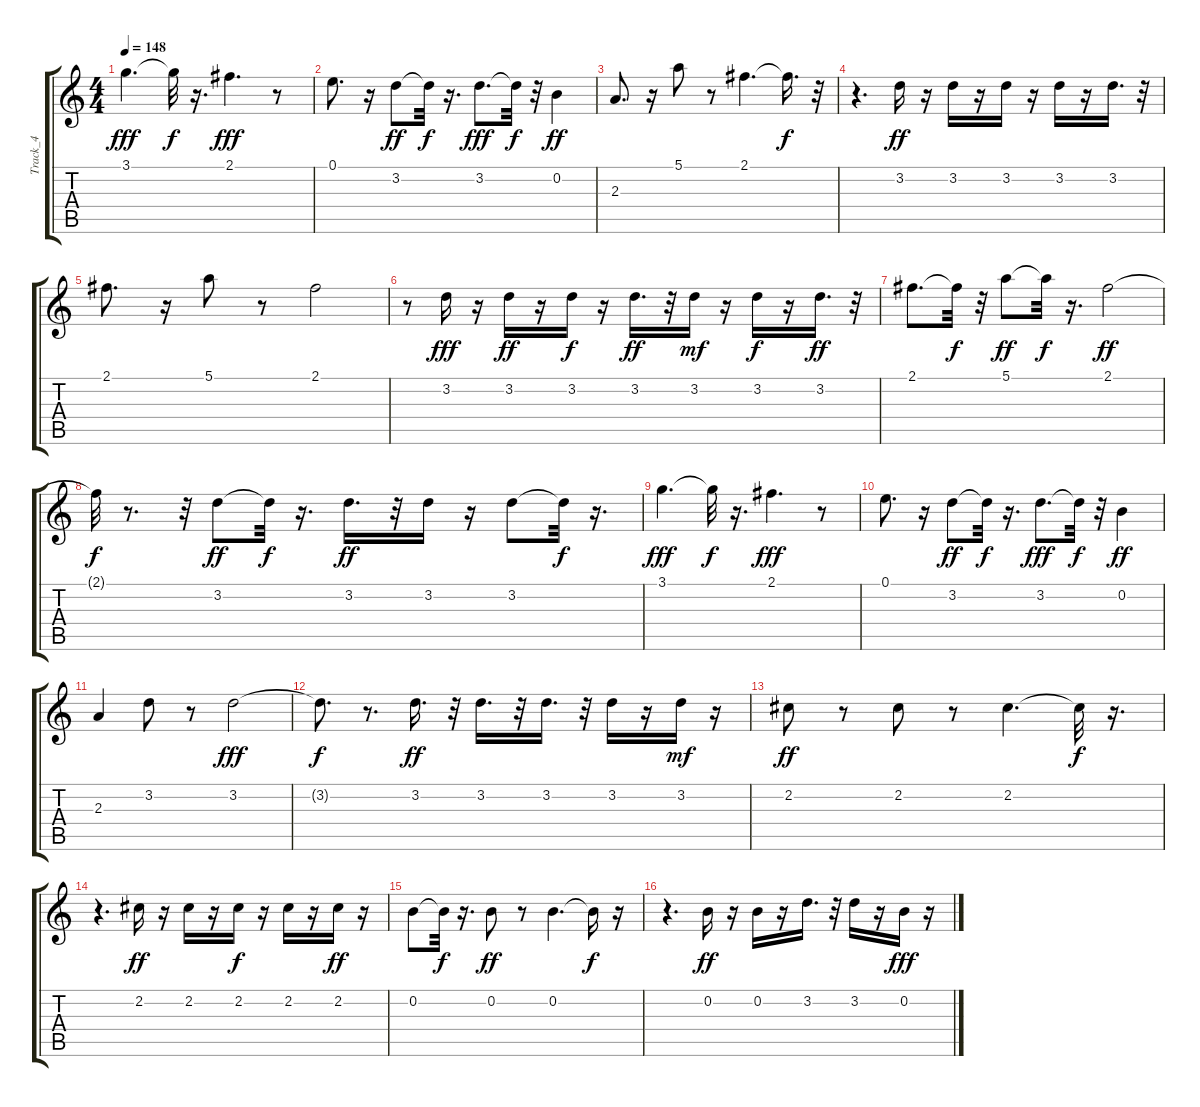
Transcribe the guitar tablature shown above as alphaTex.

\track ("Track_4" "Track_4") {instrument electricguitarjazz}
\staff {score tabs}
\tuning (E4 B3 G3 D3 A2 E2) {hide}
\ts (4 4)
\tempo 148
\clef g2
\ks c
3.1.4{d dy fff} 3.1{t}.32{dy f} r.16{d} 2.1.4{d dy fff} r.8 |
0.1.8{d} r.16 3.2.8{dy ff} 3.2{t}.32{dy f} r.16{d} 3.2.8{d dy fff} 3.2{t}.32{dy f} r.32 0.2.4{dy ff} |
2.3.8{d} r.16 5.1.8 r.8 2.1.4{d} 2.1{t}.16{d dy f} r.32 |
r.4{d} 3.2.16{dy ff} r.16 3.2.16 r.16 3.2.16 r.16 3.2.16 r.16 3.2.16{d} r.32 |
2.1.8{d} r.16 5.1.8 r.8 2.1.2 |
r.8 3.2.16{dy fff} r.16 3.2.16{dy ff} r.16 3.2.16{dy f} r.16 3.2.16{d dy ff} r.32 3.2.16{dy mf} r.16 3.2.16{dy f} r.16 3.2.16{d dy ff} r.32 |
2.1.8{d} 2.1{t}.32{dy f} r.32 5.1.8{dy ff} 5.1{t}.32{dy f} r.16{d} 2.1.2{dy ff} |
2.1{t}.32{dy f} r.8{d} r.32 3.2.8{dy ff} 3.2{t}.32{dy f} r.16{d} 3.2.16{d dy ff} r.32 3.2.16 r.16 3.2.8 3.2{t}.32{dy f} r.16{d} |
3.1.4{d dy fff} 3.1{t}.32{dy f} r.16{d} 2.1.4{d dy fff} r.8 |
0.1.8{d} r.16 3.2.8{dy ff} 3.2{t}.32{dy f} r.16{d} 3.2.8{d dy fff} 3.2{t}.32{dy f} r.32 0.2.4{dy ff} |
2.3.4 3.2.8 r.8 3.2.2{dy fff} |
3.2{t}.8{d dy f} r.8{d} 3.2.16{d dy ff} r.32 3.2.16{d} r.32 3.2.16{d} r.32 3.2.16 r.16 3.2.16{dy mf} r.16 |
2.2.8{dy ff} r.8 2.2.8 r.8 2.2.4{d} 2.2{t}.32{dy f} r.16{d} |
r.4{d} 2.2.16{dy ff} r.16 2.2.16 r.16 2.2.16{dy f} r.16 2.2.16 r.16 2.2.16{dy ff} r.16 |
0.2.8 0.2{t}.32{dy f} r.16{d} 0.2.8{dy ff} r.8 0.2.4{d} 0.2{t}.16{dy f} r.16 |
r.4{d} 0.2.16{dy ff} r.16 0.2.16 r.16 3.2.16{d} r.32 3.2.16 r.16 0.2.16{dy fff} r.16
